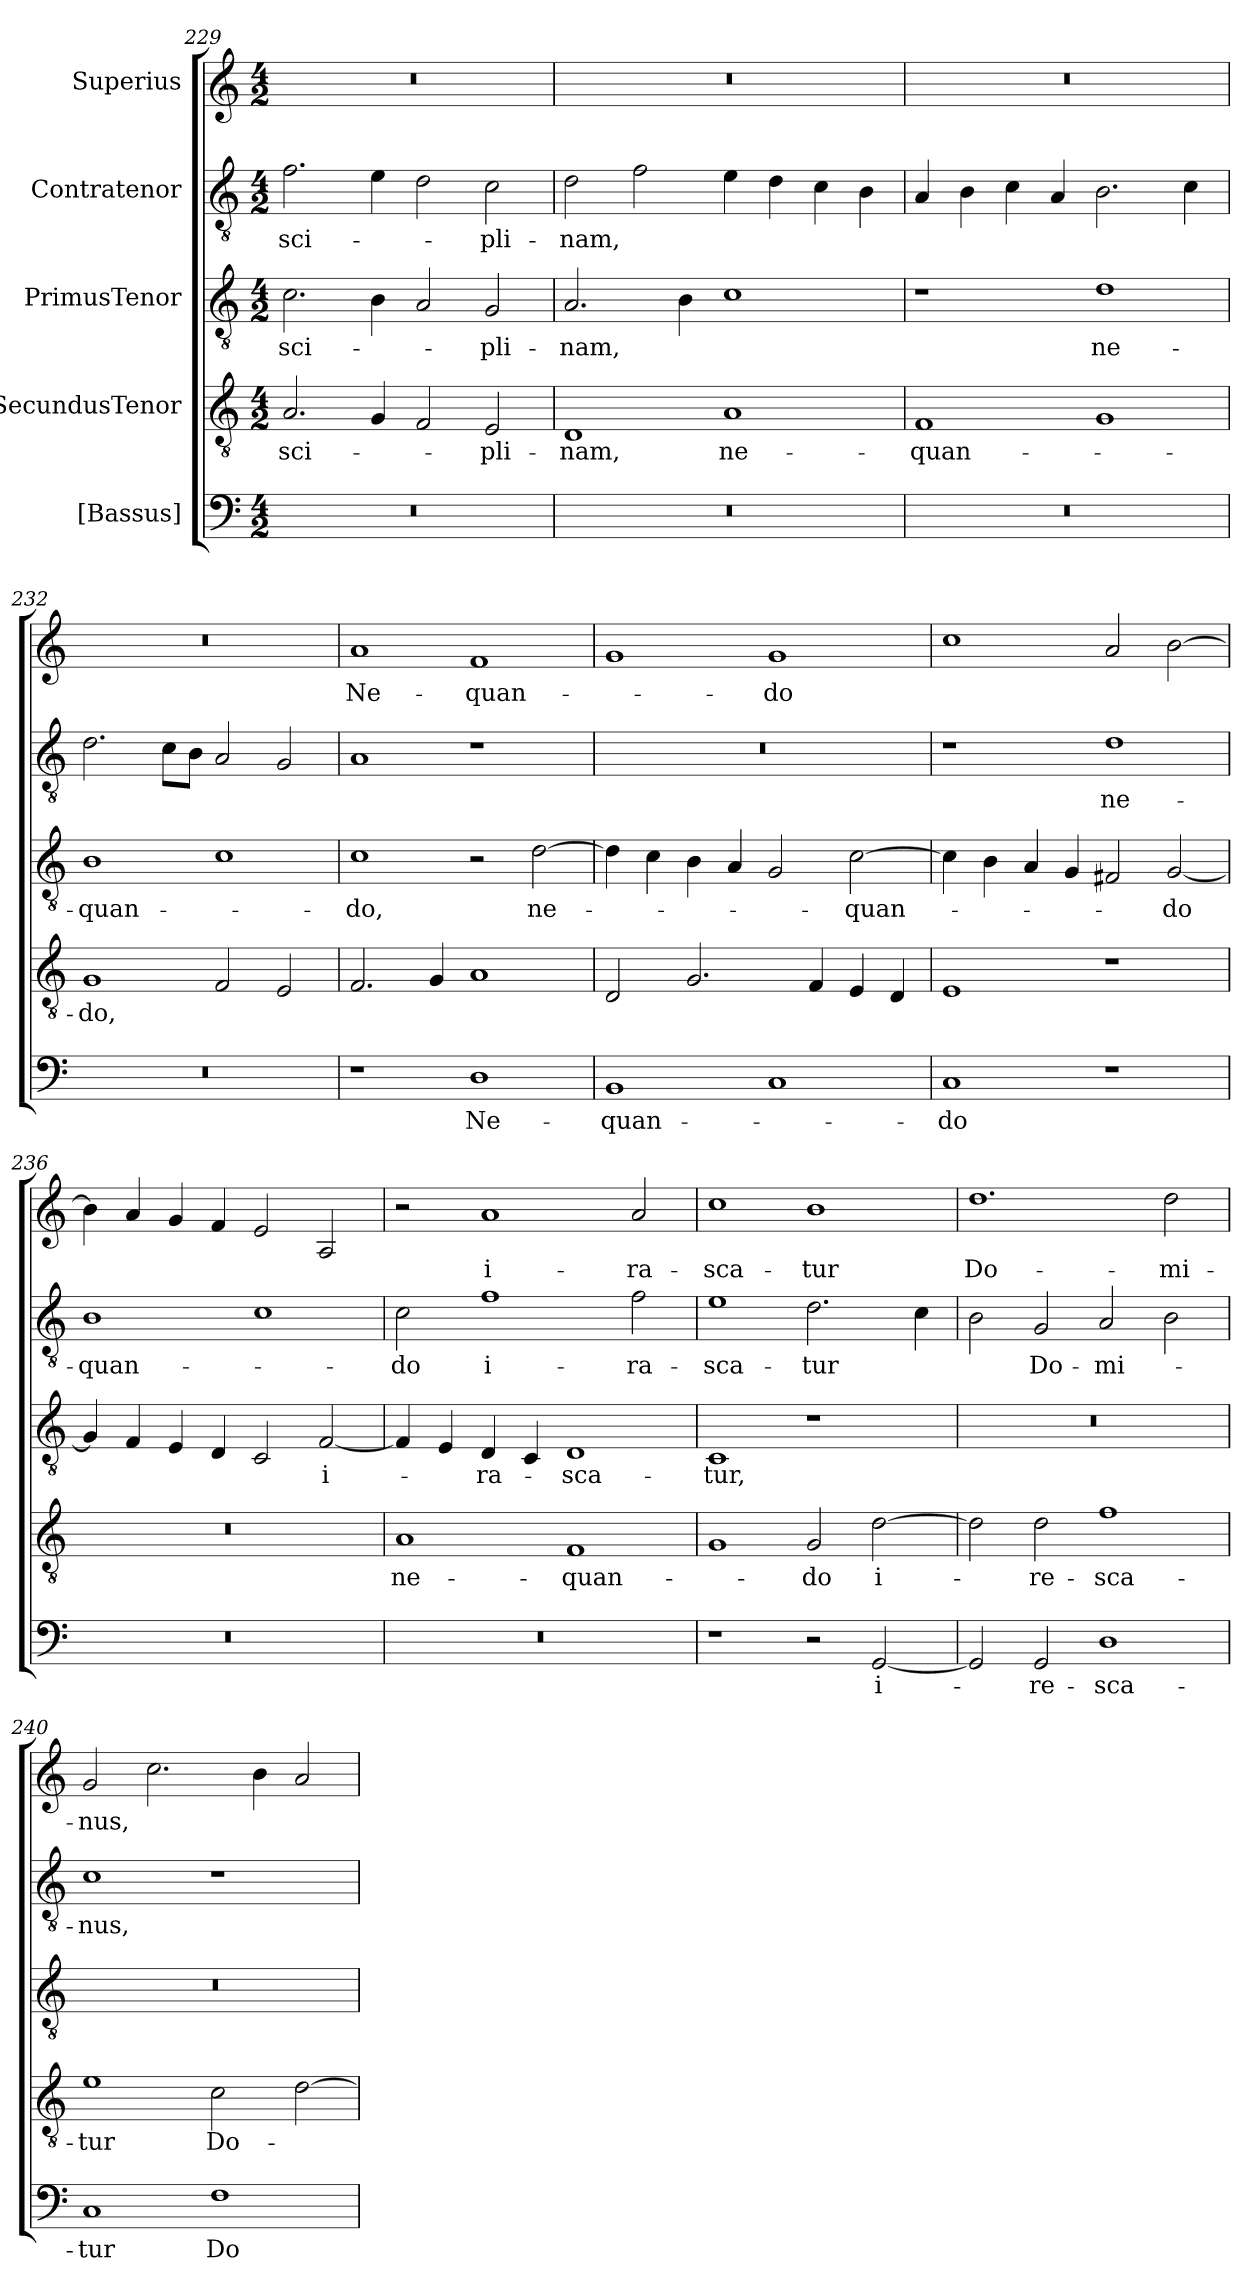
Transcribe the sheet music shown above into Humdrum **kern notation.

**kern	**text	**kern	**text	**kern	**text	**kern	**text	**kern	**text
*part5	*part5	*part4	*part4	*part3	*part3	*part2	*part2	*part1	*part1
*staff5	*staff5	*staff4	*staff4	*staff3	*staff3	*staff2	*staff2	*staff1	*staff1
*I"[Bassus]	*	*I"SecundusTenor	*	*I"PrimusTenor	*	*I"Contratenor	*	*I"Superius	*
*clefF4	*	*clefGv2	*	*clefGv2	*	*clefGv2	*	*clefG2	*
*k[]	*	*k[]	*	*k[]	*	*k[]	*	*k[]	*
*M4/2	*	*M4/2	*	*M4/2	*	*M4/2	*	*M4/2	*
=229	=229	=229	=229	=229	=229	=229	=229	=229	=229
0r	.	2.A/	-sci-	2.c\	-sci-	2.f\	-sci-	0r	.
.	.	4G/	.	4B\	.	4e\	.	.	.
.	.	2F/	.	2A/	.	2d\	.	.	.
.	.	2E/	-pli-	2G/	-pli-	2c\	-pli-	.	.
=230	=230	=230	=230	=230	=230	=230	=230	=230	=230
0r	.	1D/	-nam,	2.A/	-nam,	2d\	-nam,	0r	.
.	.	.	.	.	.	2f\	.	.	.
.	.	.	.	4B\	.	.	.	.	.
.	.	1A/	ne-	1c\	.	4e\	.	.	.
.	.	.	.	.	.	4d\	.	.	.
.	.	.	.	.	.	4c\	.	.	.
.	.	.	.	.	.	4B\	.	.	.
=231	=231	=231	=231	=231	=231	=231	=231	=231	=231
0r	.	1F/	-quan-	1r	.	4A/	.	0r	.
.	.	.	.	.	.	4B\	.	.	.
.	.	.	.	.	.	4c\	.	.	.
.	.	.	.	.	.	4A/	.	.	.
.	.	1G/	.	1d\	ne-	2.B\	.	.	.
.	.	.	.	.	.	4c\	.	.	.
=232	=232	=232	=232	=232	=232	=232	=232	=232	=232
0r	.	1G/	-do,	1B\	-quan-	2.d\	.	0r	.
.	.	.	.	.	.	8c\L	.	.	.
.	.	.	.	.	.	8B\J	.	.	.
.	.	2F/	.	1c\	.	2A/	.	.	.
.	.	2E/	.	.	.	2G/	.	.	.
=233	=233	=233	=233	=233	=233	=233	=233	=233	=233
1r	.	2.F/	.	1c\	-do,	1A/	.	1a/	Ne-
.	.	4G/	.	.	.	.	.	.	.
1D\	Ne-	1A/	.	2r	.	1r	.	1f/	-quan-
.	.	.	.	[2d\	ne-	.	.	.	.
=234	=234	=234	=234	=234	=234	=234	=234	=234	=234
1BB/	-quan-	2D/	.	4d\]	.	0r	.	1g/	.
.	.	.	.	4c\	.	.	.	.	.
.	.	2.G/	.	4B\	.	.	.	.	.
.	.	.	.	4A/	.	.	.	.	.
1C/	.	.	.	2G/	.	.	.	1g/	-do
.	.	4F/	.	.	.	.	.	.	.
.	.	4E/	.	[2c\	-quan-	.	.	.	.
.	.	4D/	.	.	.	.	.	.	.
=235	=235	=235	=235	=235	=235	=235	=235	=235	=235
1C/	-do	1E/	.	4c\]	.	1r	.	1cc\	.
.	.	.	.	4B\	.	.	.	.	.
.	.	.	.	4A/	.	.	.	.	.
.	.	.	.	4G/	.	.	.	.	.
1r	.	1r	.	2F#X/	.	1d\	ne-	2a/	.
.	.	.	.	[2G/	-do	.	.	[2b\	.
=236	=236	=236	=236	=236	=236	=236	=236	=236	=236
0r	.	0r	.	4G/]	.	1B\	-quan-	4b\]	.
.	.	.	.	4F/	.	.	.	4a/	.
.	.	.	.	4E/	.	.	.	4g/	.
.	.	.	.	4D/	.	.	.	4f/	.
.	.	.	.	2C/	.	1c\	.	2e/	.
.	.	.	.	[2F/	i-	.	.	2A/	.
=237	=237	=237	=237	=237	=237	=237	=237	=237	=237
0r	.	1A/	ne-	4F/]	.	2c\	-do	2r	.
.	.	.	.	4E/	.	.	.	.	.
.	.	.	.	4D/	-ra-	1f\	i-	1a/	i-
.	.	.	.	4C/	.	.	.	.	.
.	.	1F/	-quan-	1D/	-sca-	.	.	.	.
.	.	.	.	.	.	2f\	-ra-	2a/	-ra-
=238	=238	=238	=238	=238	=238	=238	=238	=238	=238
1r	.	1G/	.	1C/	-tur,	1e\	-sca-	1cc\	-sca-
2r	.	2G/	-do	1r	.	2.d\	-tur	1b\	-tur
[2GG/	i-	[2d\	i-	.	.	.	.	.	.
.	.	.	.	.	.	4c\	.	.	.
=239	=239	=239	=239	=239	=239	=239	=239	=239	=239
2GG/]	.	2d\]	.	0r	.	2B\	.	1.dd\	Do-
2GG/	-re-	2d\	-re-	.	.	2G/	Do-	.	.
1D\	-sca-	1f\	-sca-	.	.	2A/	-mi-	.	.
.	.	.	.	.	.	2B\	.	2dd\	-mi-
=240	=240	=240	=240	=240	=240	=240	=240	=240	=240
1C/	-tur	1e\	-tur	0r	.	1c\	-nus,	2g/	-nus,
.	.	.	.	.	.	.	.	2.cc\	.
1F\	Do-	2c\	Do-	.	.	1r	.	.	.
.	.	.	.	.	.	.	.	4b\	.
.	.	[2d\	.	.	.	.	.	2a/	.
=	=	=	=	=	=	=	=	=	=
*-	*-	*-	*-	*-	*-	*-	*-	*-	*-
